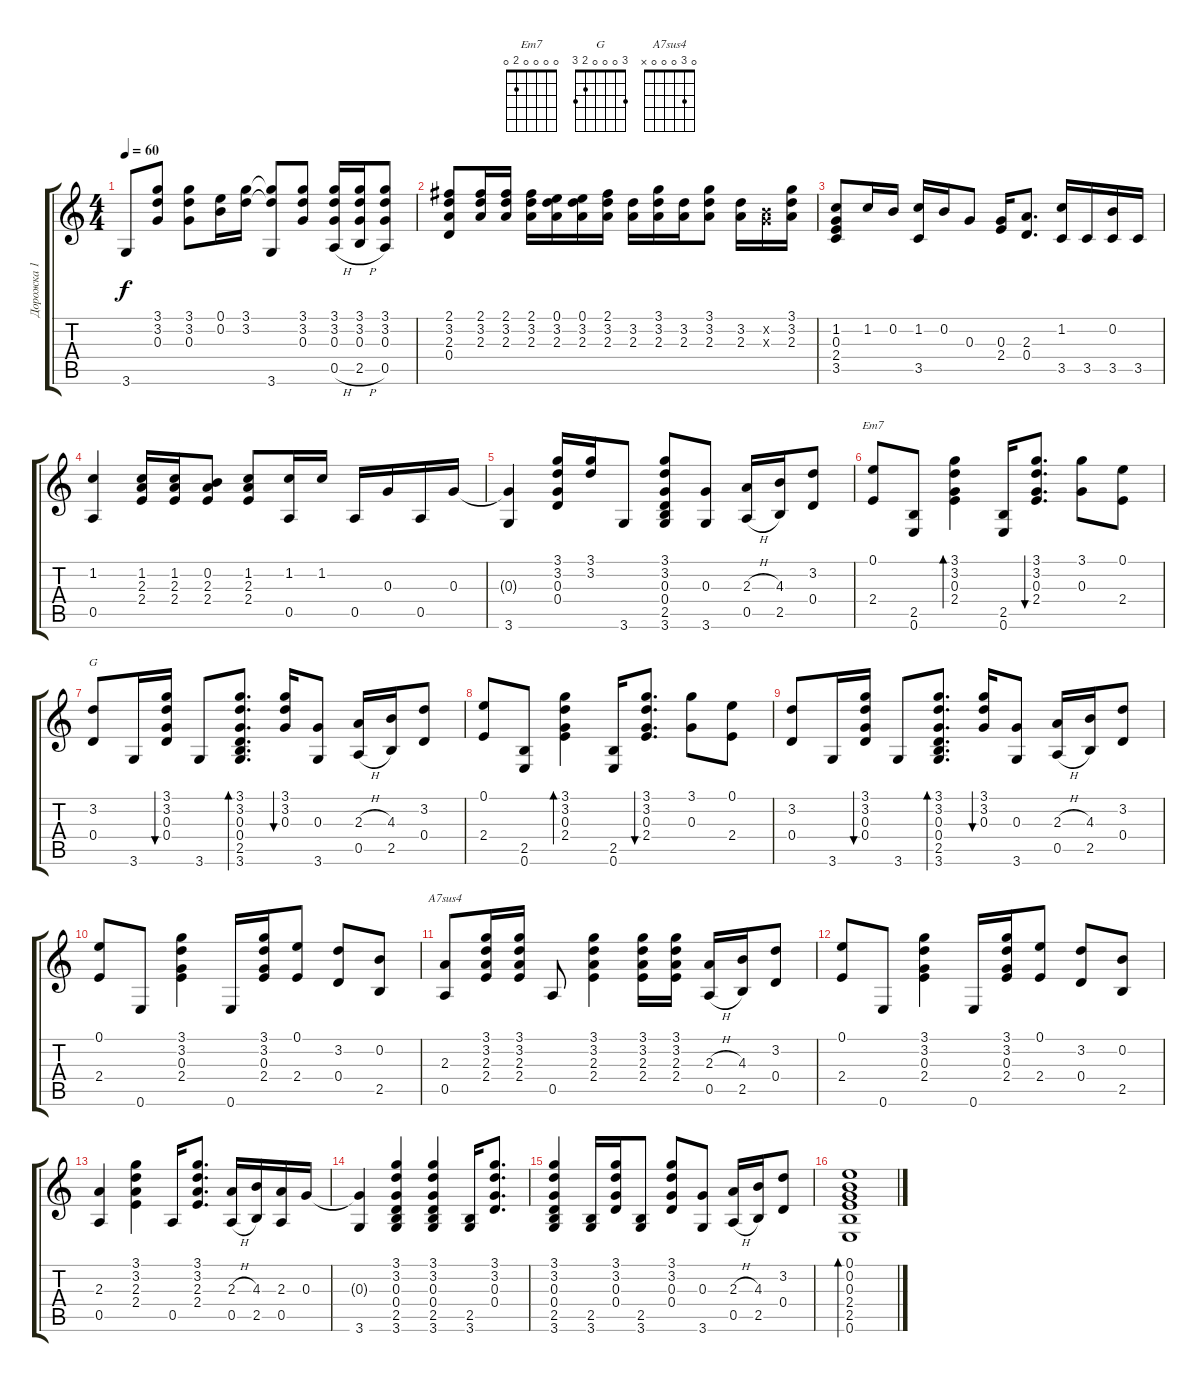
\track ("Дорожка 1" "Дорожка 1") {instrument acousticguitarsteel}
\staff {score tabs}
\tuning (E4 B3 G3 D3 A2 E2) {hide}
\chord ("Em7" 0 0 0 0 2 0)
\chord ("G" 3 0 0 0 2 3)
\chord ("A7sus4" 0 3 0 0 0 x)
\ts (4 4)
\tempo 60
\clef g2
\ks c
3.6.8{dy f} (3.1 3.2 0.3).8 (3.1 3.2 0.3).8 (0.1 0.2).16 (3.1 3.2).16 (3.1{t} 3.2{t} 3.6).8 (3.1 3.2 0.3).8 (3.1 3.2 0.3 0.5{h}).16 (3.1 3.2 0.3 2.5{h}).16 (3.1 3.2 0.3 0.5).8 |
(2.1 3.2 2.3 0.4).8 (2.1 3.2 2.3).16 (2.1 3.2 2.3).16 (2.1 3.2 2.3).16 (0.1 3.2 2.3).16 (0.1 3.2 2.3).16 (2.1 3.2 2.3).16 (3.2 2.3).16 (3.1 3.2 2.3).16 (3.2 2.3).16 (3.1 3.2 2.3).8 (3.2 2.3).16 (0.2{x} 0.3{x}).16 (3.1 3.2 2.3).16 |
(1.2 0.3 2.4 3.5).8 1.2.16 0.2.16 (1.2 3.5).16 0.2.16 0.3.8 (0.3 2.4).16 (2.3 0.4).8{d} (1.2 3.5).16 3.5.16 (0.2 3.5).16 3.5.16 |
(1.2 0.5).4 (1.2 2.3 2.4).16 (1.2 2.3 2.4).16 (0.2 2.3 2.4).8 (1.2 2.3 2.4).8 (1.2 0.5).16 1.2.16 0.5.16 0.3.16 0.5.16 0.3.16 |
(0.3{t} 3.6).4 (3.1 3.2 0.3 0.4).16 (3.1 3.2).16 3.6.8 (3.1 3.2 0.3 0.4 2.5 3.6).8 (0.3 3.6).8 (2.3{h} 0.5{h}).16 (4.3 2.5).16 (3.2 0.4).8 |
(0.1 2.4).8{ch "Em7"} (2.5 0.6).8 (3.1 3.2 0.3 2.4).4{bd 60} (2.5 0.6).16 (3.1 3.2 0.3 2.4).8{d bu 60} (3.1 0.3).8 (0.1 2.4).8 |
(3.2 0.4).8{ch "G"} 3.6.16 (3.1 3.2 0.3 0.4).16{bu 60} 3.6.8 (3.1 3.2 0.3 0.4 2.5 3.6).8{d bd 60} (3.1 3.2 0.3).16{bu 60} (0.3 3.6).8 (2.3{h} 0.5{h}).16 (4.3 2.5).16 (3.2 0.4).8 |
(0.1 2.4).8 (2.5 0.6).8 (3.1 3.2 0.3 2.4).4{bd 60} (2.5 0.6).16 (3.1 3.2 0.3 2.4).8{d bu 60} (3.1 0.3).8 (0.1 2.4).8 |
(3.2 0.4).8 3.6.16 (3.1 3.2 0.3 0.4).16{bu 60} 3.6.8 (3.1 3.2 0.3 0.4 2.5 3.6).8{d bd 60} (3.1 3.2 0.3).16{bu 60} (0.3 3.6).8 (2.3{h} 0.5{h}).16 (4.3 2.5).16 (3.2 0.4).8 |
(0.1 2.4).8 0.6.8 (3.1 3.2 0.3 2.4).4 0.6.16 (3.1 3.2 0.3 2.4).16 (0.1 2.4).8 (3.2 0.4).8 (0.2 2.5).8 |
(2.3 0.5).8{ch "A7sus4"} (3.1 3.2 2.3 2.4).16 (3.1 3.2 2.3 2.4).16 0.5.8 (3.1 3.2 2.3 2.4).4 (3.1 3.2 2.3 2.4).16 (3.1 3.2 2.3 2.4).16 (2.3{h} 0.5{h}).16 (4.3 2.5).16 (3.2 0.4).8 |
(0.1 2.4).8 0.6.8 (3.1 3.2 0.3 2.4).4 0.6.16 (3.1 3.2 0.3 2.4).16 (0.1 2.4).8 (3.2 0.4).8 (0.2 2.5).8 |
(2.3 0.5).4 (3.1 3.2 2.3 2.4).4 0.5.16 (3.1 3.2 2.3 2.4).8{d} (2.3{h} 0.5{h}).16 (4.3 2.5).16 (2.3 0.5).16 0.3.16 |
(0.3{t} 3.6).4 (3.1 3.2 0.3 0.4 2.5 3.6).4 (3.1 3.2 0.3 0.4 2.5 3.6).4 (2.5 3.6).16 (3.1 3.2 0.3 0.4).8{d} |
(3.1 3.2 0.3 0.4 2.5 3.6).4 (2.5 3.6).16 (3.1 3.2 0.3 0.4).16 (2.5 3.6).8 (3.1 3.2 0.3 0.4).8 (0.3 3.6).8 (2.3{h} 0.5{h}).16 (4.3 2.5).16 (3.2 0.4).8 |
(0.1 0.2 0.3 2.4 2.5 0.6).1{bd 480}
